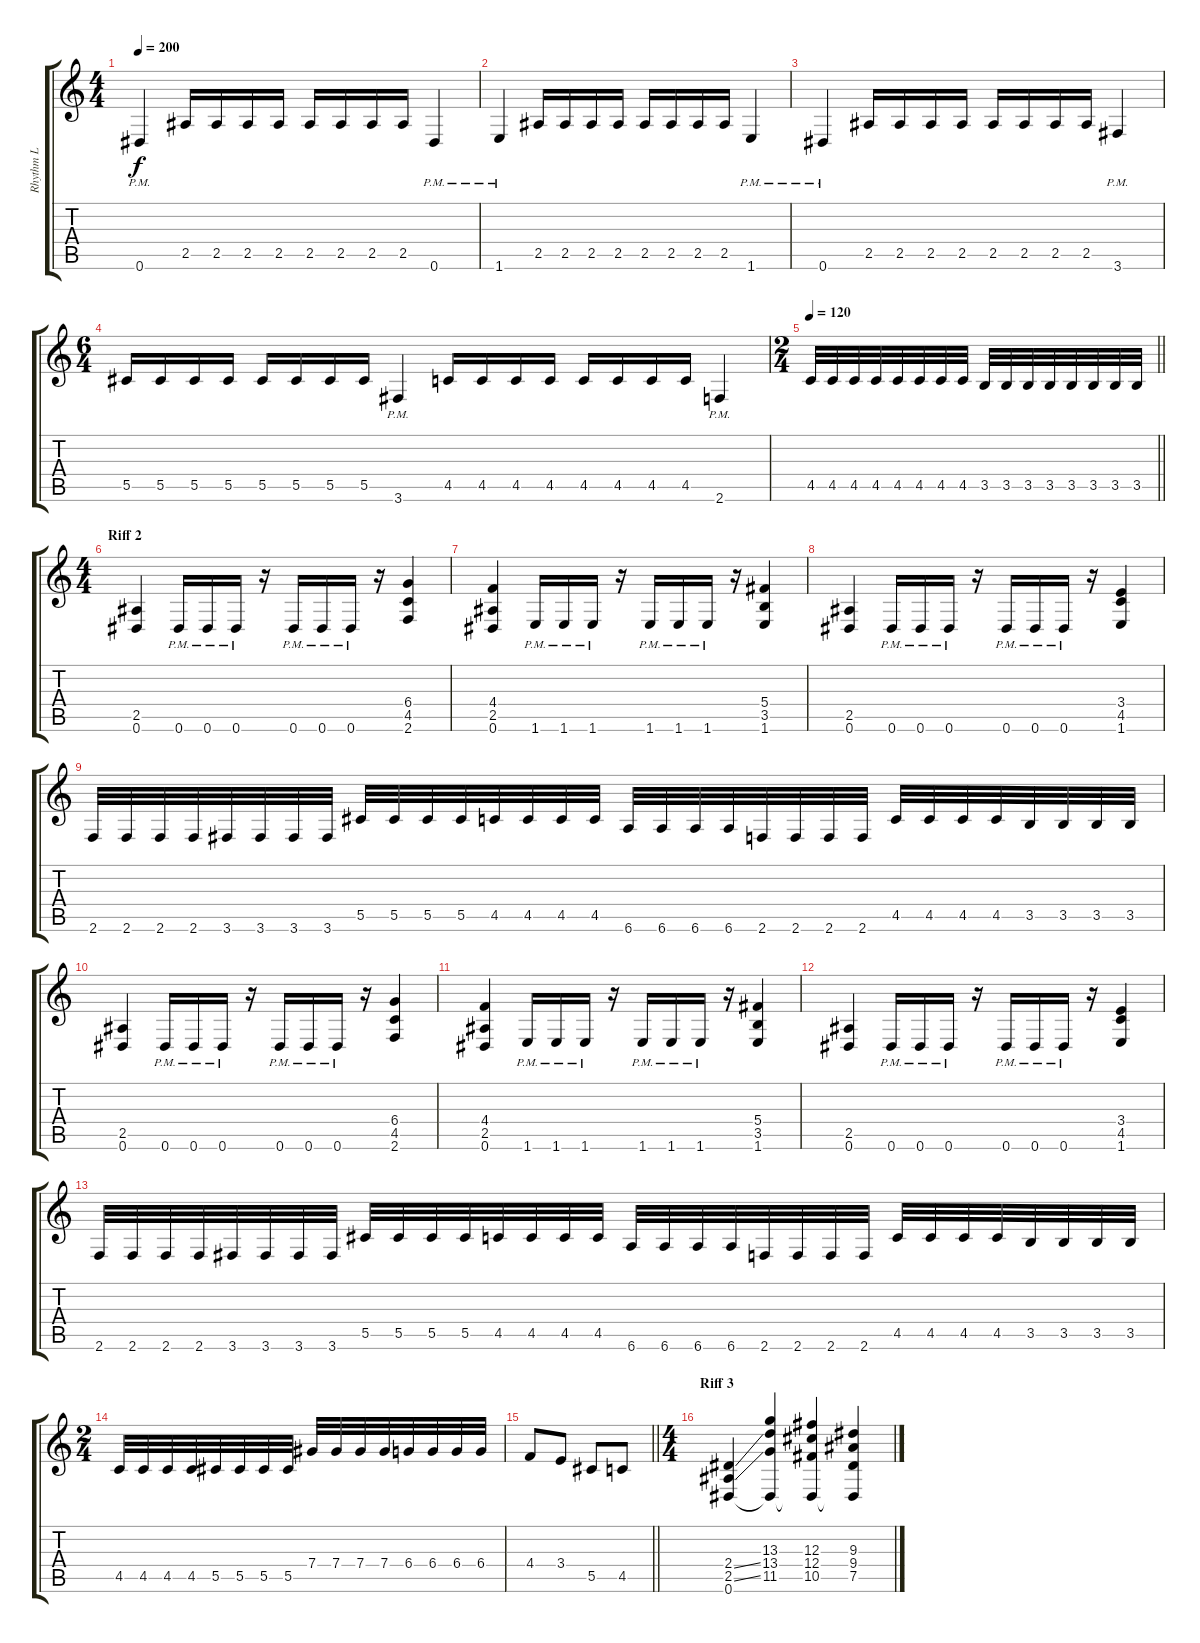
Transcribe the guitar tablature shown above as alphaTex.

\track ("Rhythm L" "Rhythm L") {instrument distortionguitar}
\staff {score tabs}
\tuning (Eb4 Bb3 Gb3 Db3 Ab2 Eb2) {hide}
\ts (4 4)
\tempo 200
\clef g2
\ks c
0.6{pm}.4{dy f} 2.5.16 2.5.16 2.5.16 2.5.16 2.5.16 2.5.16 2.5.16 2.5.16 0.6{pm}.4 |
1.6{pm}.4 2.5.16 2.5.16 2.5.16 2.5.16 2.5.16 2.5.16 2.5.16 2.5.16 1.6{pm}.4 |
0.6{pm}.4 2.5.16 2.5.16 2.5.16 2.5.16 2.5.16 2.5.16 2.5.16 2.5.16 3.6{pm}.4 |
\ts (6 4)
5.5.16 5.5.16 5.5.16 5.5.16 5.5.16 5.5.16 5.5.16 5.5.16 3.6{pm}.4 4.5.16 4.5.16 4.5.16 4.5.16 4.5.16 4.5.16 4.5.16 4.5.16 2.6{pm}.4 |
\ts (2 4)
\tempo 120
\barLineRight lightlight
4.5.32 4.5.32 4.5.32 4.5.32 4.5.32 4.5.32 4.5.32 4.5.32 3.5.32 3.5.32 3.5.32 3.5.32 3.5.32 3.5.32 3.5.32 3.5.32 |
\ts (4 4)
\section ("" "Riff 2")
(2.5 0.6).4 0.6{pm}.16 0.6{pm}.16 0.6{pm}.16 r.16 0.6{pm}.16 0.6{pm}.16 0.6{pm}.16 r.16 (6.4 4.5 2.6).4 |
(4.4 2.5 0.6).4 1.6{pm}.16 1.6{pm}.16 1.6{pm}.16 r.16 1.6{pm}.16 1.6{pm}.16 1.6{pm}.16 r.16 (5.4 3.5 1.6).4 |
(2.5 0.6).4 0.6{pm}.16 0.6{pm}.16 0.6{pm}.16 r.16 0.6{pm}.16 0.6{pm}.16 0.6{pm}.16 r.16 (3.4 4.5 1.6).4 |
2.6.32 2.6.32 2.6.32 2.6.32 3.6.32 3.6.32 3.6.32 3.6.32 5.5.32 5.5.32 5.5.32 5.5.32 4.5.32 4.5.32 4.5.32 4.5.32 6.6.32 6.6.32 6.6.32 6.6.32 2.6.32 2.6.32 2.6.32 2.6.32 4.5.32 4.5.32 4.5.32 4.5.32 3.5.32 3.5.32 3.5.32 3.5.32 |
(2.5 0.6).4 0.6{pm}.16 0.6{pm}.16 0.6{pm}.16 r.16 0.6{pm}.16 0.6{pm}.16 0.6{pm}.16 r.16 (6.4 4.5 2.6).4 |
(4.4 2.5 0.6).4 1.6{pm}.16 1.6{pm}.16 1.6{pm}.16 r.16 1.6{pm}.16 1.6{pm}.16 1.6{pm}.16 r.16 (5.4 3.5 1.6).4 |
(2.5 0.6).4 0.6{pm}.16 0.6{pm}.16 0.6{pm}.16 r.16 0.6{pm}.16 0.6{pm}.16 0.6{pm}.16 r.16 (3.4 4.5 1.6).4 |
2.6.32 2.6.32 2.6.32 2.6.32 3.6.32 3.6.32 3.6.32 3.6.32 5.5.32 5.5.32 5.5.32 5.5.32 4.5.32 4.5.32 4.5.32 4.5.32 6.6.32 6.6.32 6.6.32 6.6.32 2.6.32 2.6.32 2.6.32 2.6.32 4.5.32 4.5.32 4.5.32 4.5.32 3.5.32 3.5.32 3.5.32 3.5.32 |
\ts (2 4)
4.5.32 4.5.32 4.5.32 4.5.32 5.5.32 5.5.32 5.5.32 5.5.32 7.4.32 7.4.32 7.4.32 7.4.32 6.4.32 6.4.32 6.4.32 6.4.32 |
\barLineRight lightlight
4.4.8 3.4.8 5.5.8 4.5.8 |
\ts (4 4)
\section ("" "Riff 3")
(2.4{ss} 2.5{ss} 0.6).4 (13.3 13.4 11.5 0.6{t}).4 (12.3 12.4 10.5 0.6{t}).4 (9.3 9.4 7.5 0.6{t}).4
